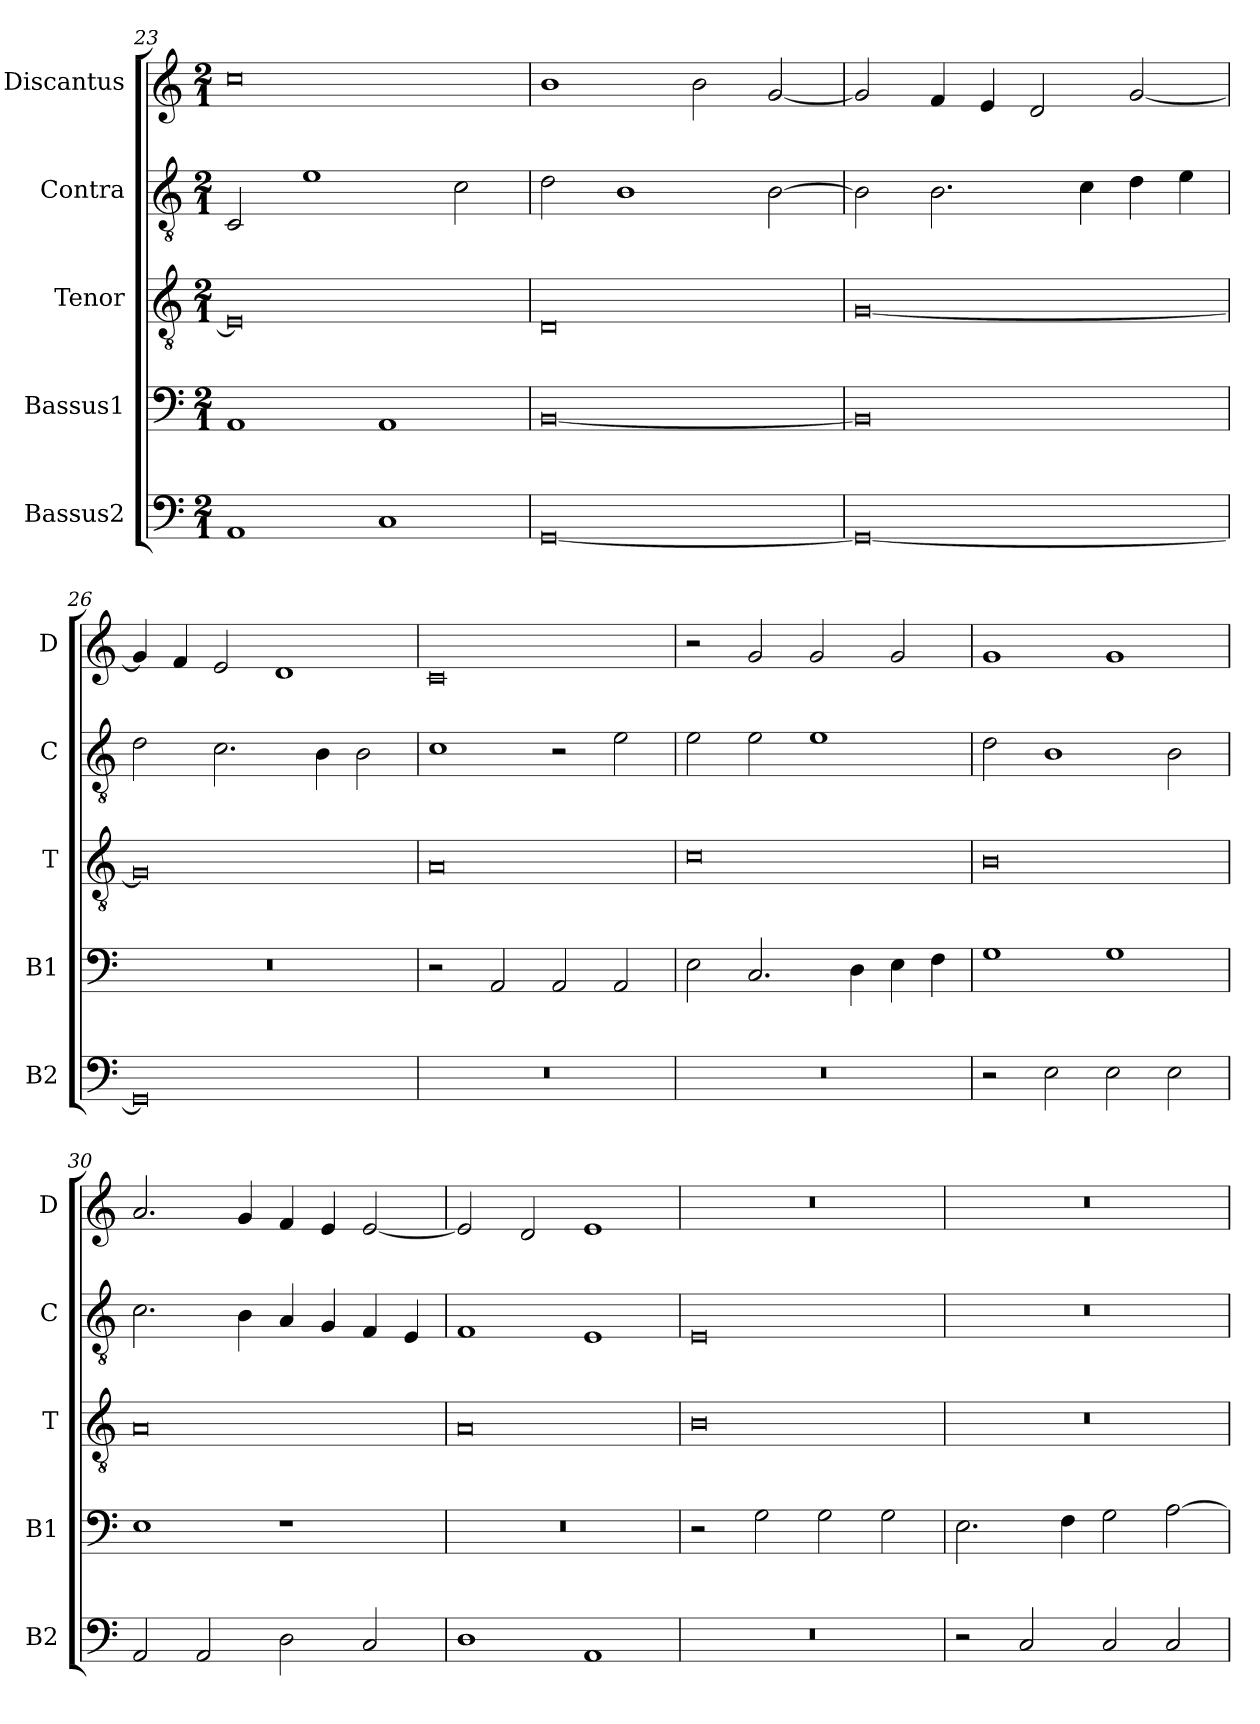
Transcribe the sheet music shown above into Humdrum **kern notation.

**kern	**kern	**kern	**kern	**kern
*part5	*part4	*part3	*part2	*part1
*staff5	*staff4	*staff3	*staff2	*staff1
*I"Bassus2	*I"Bassus1	*I"Tenor	*I"Contra	*I"Discantus
*I'B2	*I'B1	*I'T	*I'C	*I'D
*clefF4	*clefF4	*clefGv2	*clefGv2	*clefG2
*k[]	*k[]	*k[]	*k[]	*k[]
*M2/1	*M2/1	*M2/1	*M2/1	*M2/1
=23	=23	=23	=23	=23
1AA	1AA	0E]	2C/	0cc
.	.	.	1e	.
1C	1AA	.	.	.
.	.	.	2c\	.
=24	=24	=24	=24	=24
[0GG	[0BB	0D	2d\	1b
.	.	.	1B	.
.	.	.	.	2b\
.	.	.	[2B\	[2g/
=25	=25	=25	=25	=25
0GG_	0BB]	[0G	2B\]	2g/]
.	.	.	2.B\	4f/
.	.	.	.	4e/
.	.	.	.	2d/
.	.	.	4c\	.
.	.	.	4d\	[2g/
.	.	.	4e\	.
=26	=26	=26	=26	=26
0GG]	0r	0G]	2d\	4g/]
.	.	.	.	4f/
.	.	.	2.c\	2e/
.	.	.	.	1d
.	.	.	4B\	.
.	.	.	2B\	.
=27	=27	=27	=27	=27
0r	2r	0A	1c	0c
.	2AA/	.	.	.
.	2AA/	.	2r	.
.	2AA/	.	2e\	.
=28	=28	=28	=28	=28
0r	2E\	0c	2e\	2r
.	2.C/	.	2e\	2g/
.	.	.	1e	2g/
.	4D\	.	.	.
.	4E\	.	.	2g/
.	4F\	.	.	.
=29	=29	=29	=29	=29
2r	1G	0B	2d\	1g
2E\	.	.	1B	.
2E\	1G	.	.	1g
2E\	.	.	2B\	.
=30	=30	=30	=30	=30
2AA/	1E	0A	2.c\	2.a/
2AA/	.	.	.	.
.	.	.	4B\	4g/
2D\	1r	.	4A/	4f/
.	.	.	4G/	4e/
2C/	.	.	4F/	[2e/
.	.	.	4E/	.
=31	=31	=31	=31	=31
1D	0r	0A	1F	2e/]
.	.	.	.	2d/
1AA	.	.	1E	1e
=32	=32	=32	=32	=32
0r	2r	0B	0E	0r
.	2G\	.	.	.
.	2G\	.	.	.
.	2G\	.	.	.
=33	=33	=33	=33	=33
2r	2.E\	0r	0r	0r
2C/	.	.	.	.
.	4F\	.	.	.
2C/	2G\	.	.	.
2C/	[2A\	.	.	.
=	=	=	=	=
*-	*-	*-	*-	*-
